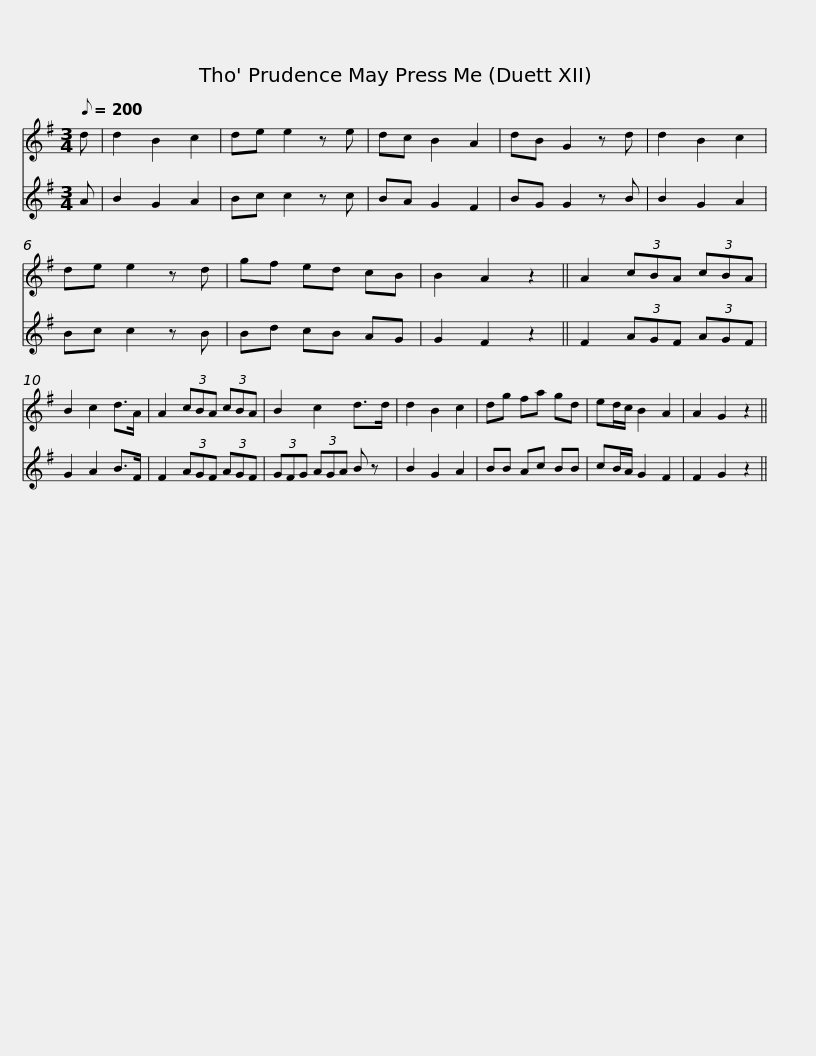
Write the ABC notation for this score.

X:1
%%score 1 2
L:1/8
Q:1/8=200
M:3/4
I:linebreak $
K:G
V:1 treble
V:2 treble
V:1
 d | d2 B2 c2 | de e2 z e | dc B2 A2 | dB G2 z d | %5
 d2 B2 c2 | de e2 z d | gf ed cB | B2 A2 z2 || A2 (3cBA (3cBA |$ %10
 B2 c2 d>A | A2 (3cBA (3cBA | B2 c2 d>d | d2 B2 c2 | dg fa gd | %15
 ed/c/ B2 A2 | A2 G2 z2 || %17
V:2
 A | B2 G2 A2 | Bc c2 z c | BA G2 F2 | BG G2 z B | %5
 B2 G2 A2 | Bc c2 z B | Bd cB AG | G2 F2 z2 || F2 (3AGF (3AGF |$ %10
 G2 A2 B>F | F2 (3AGF (3AGF | (3GFG (3AGA B z | B2 G2 A2 | BB Ac BB | %15
 cB/A/ G2 F2 | F2 G2 z2 || %17
